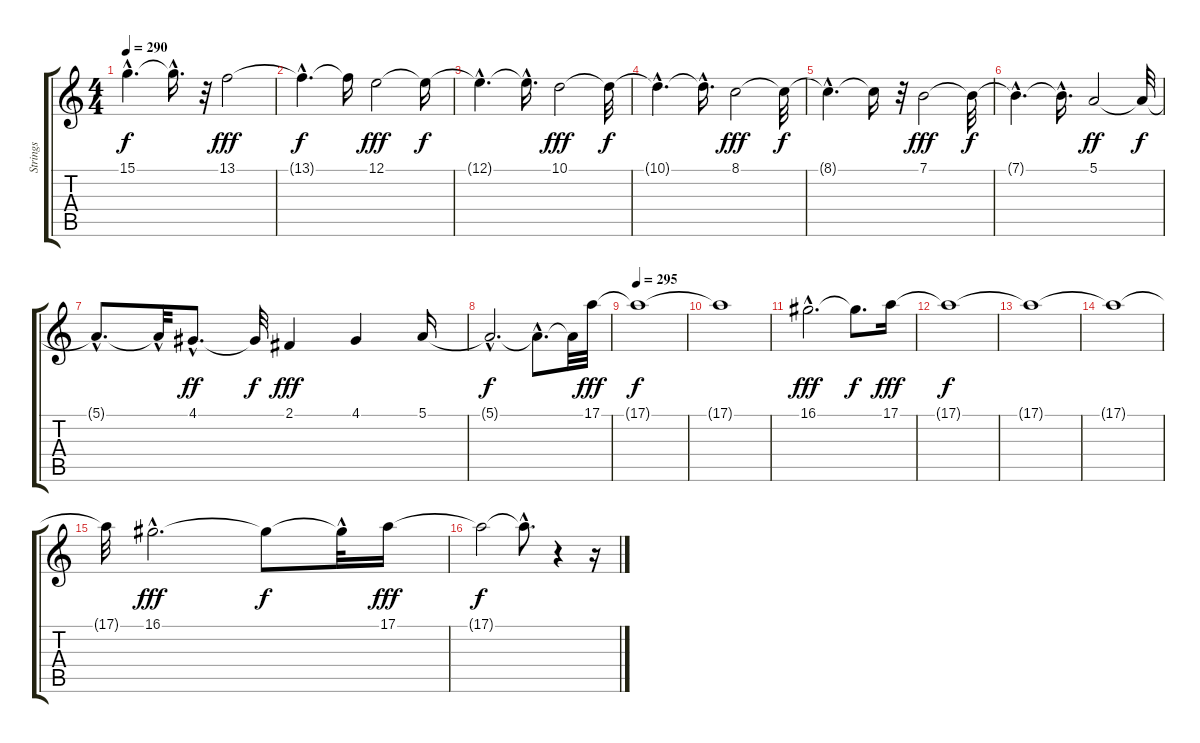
\track ("Strings" "Strings") {instrument stringensemble2}
\staff {score tabs}
\tuning (E4 B3 G3 D3 A2 E2) {hide}
\ts (4 4)
\tempo 290
\clef g2
\ks c
15.1{hac}.4{d dy f} 15.1{hac t}.16{d} r.32 13.1.2{dy fff} |
13.1{hac t}.4{d dy f} 13.1{t}.16 12.1.2{dy fff} 12.1{t}.16{dy f} |
12.1{hac t}.4{d} 12.1{hac t}.16{d} 10.1.2{dy fff} 10.1{t}.32{dy f} |
10.1{hac t}.4{d} 10.1{hac t}.16{d} 8.1.2{dy fff} 8.1{t}.32{dy f} |
8.1{hac t}.4{d} 8.1{t}.16 r.32 7.1.2{dy fff} 7.1{t}.32{dy f} |
7.1{hac t}.4{d} 7.1{hac t}.16{d} 5.1.2{dy ff} 5.1{t}.32{dy f} |
5.1{hac t}.8{d} 5.1{hac t}.32 4.1{hac}.8{d dy ff} 4.1{t}.32{dy f} 2.1.4{dy fff} 4.1.4 5.1.16 |
5.1{hac t}.2{d dy f} 5.1{hac t}.8{d} 5.1{t}.32 17.1.32{dy fff} |
\tempo 295
17.1{t}.1{dy f} |
17.1{t}.1 |
16.1{hac}.2{d dy fff} 16.1{t}.8{d dy f} 17.1.16{dy fff} |
17.1{t}.1{dy f} |
17.1{t}.1 |
17.1{t}.1 |
17.1{t}.32 16.1{hac}.2{d dy fff} 16.1{t}.8{dy f} 16.1{hac t}.32 17.1.16{dy fff} |
17.1{t}.2{dy f} 17.1{hac t}.8{d} r.4 r.16
